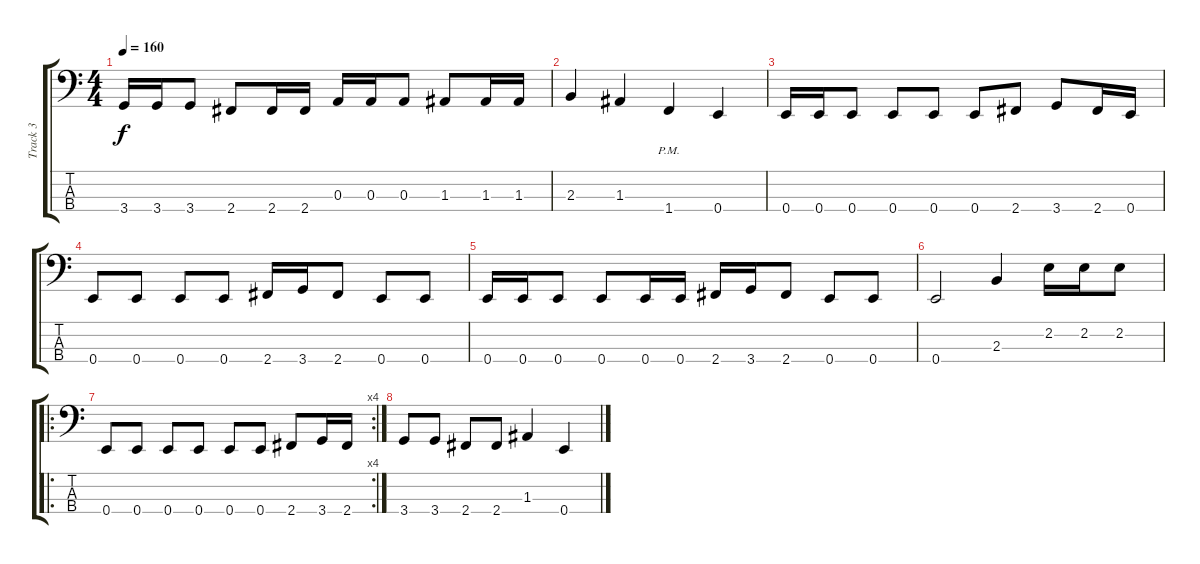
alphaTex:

\track ("Track 3" "Track 3") {instrument electricbasspick}
\staff {score tabs}
\tuning (G2 D2 A1 E1) {hide}
\ts (4 4)
\tempo 160
\clef f4
\ks c
3.4.16{dy f} 3.4.16 3.4.8 2.4.8 2.4.16 2.4.16 0.3.16 0.3.16 0.3.8 1.3.8 1.3.16 1.3.16 |
2.3.4 1.3.4 1.4{pm}.4 0.4.4 |
0.4.16 0.4.16 0.4.8 0.4.8 0.4.8 0.4.8 2.4.8 3.4.8 2.4.16 0.4.16 |
0.4.8 0.4.8 0.4.8 0.4.8 2.4.16 3.4.16 2.4.8 0.4.8 0.4.8 |
0.4.16 0.4.16 0.4.8 0.4.8 0.4.16 0.4.16 2.4.16 3.4.16 2.4.8 0.4.8 0.4.8 |
0.4.2 2.3.4 2.2.16 2.2.16 2.2.8 |
\ro
\rc 4
0.4.8 0.4.8 0.4.8 0.4.8 0.4.8 0.4.8 2.4.8 3.4.16 2.4.16 |
3.4.8 3.4.8 2.4.8 2.4.8 1.3.4 0.4.4
